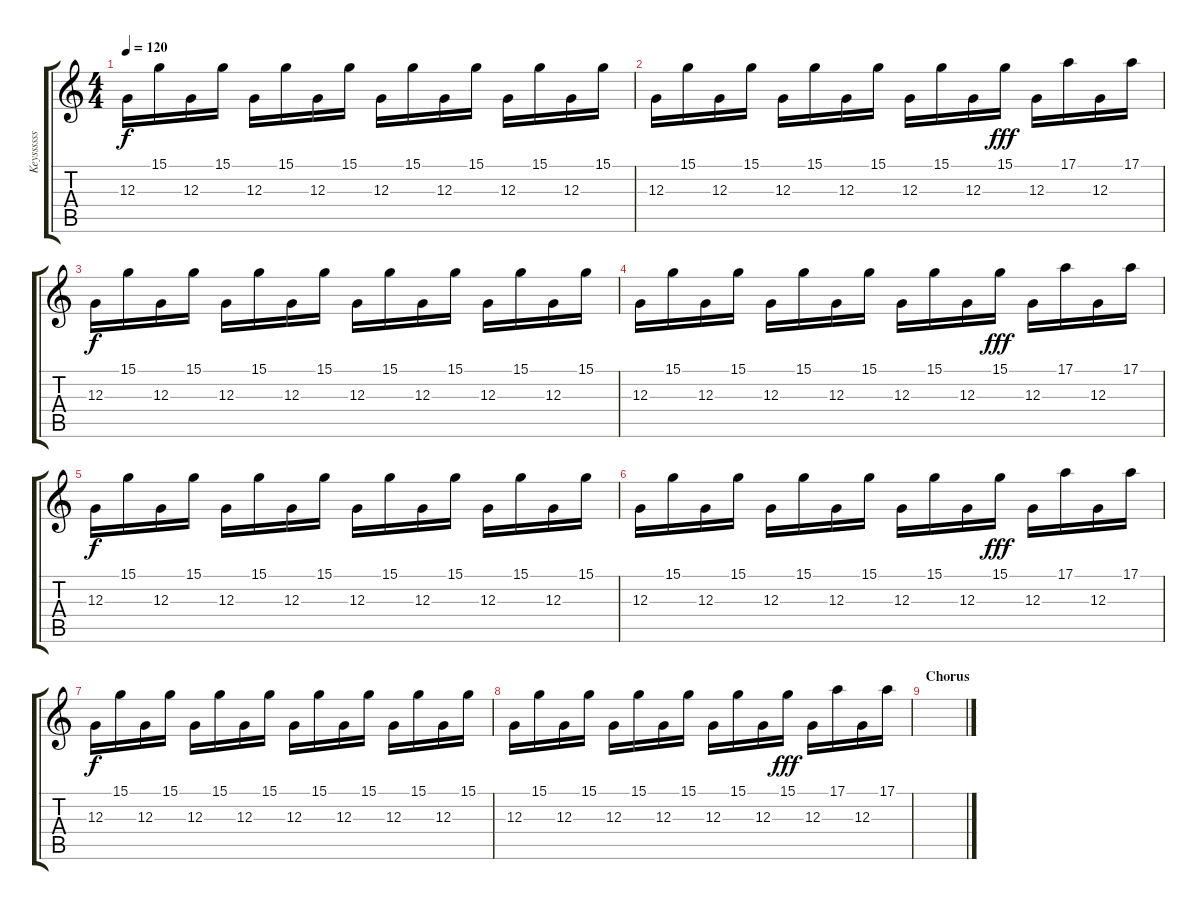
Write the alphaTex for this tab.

\track ("Keyssssss" "Keyssssss") {instrument fx1rain}
\staff {score tabs}
\tuning (E4 B3 G3 D3 A2 E2) {hide}
\ts (4 4)
\tempo 120
\clef g2
\ks c
12.3.16{dy f volume 3} 15.1.16 12.3.16 15.1.16 12.3.16 15.1.16 12.3.16 15.1.16 12.3.16 15.1.16 12.3.16 15.1.16 12.3.16 15.1.16 12.3.16 15.1.16 |
12.3.16{volume 8} 15.1.16 12.3.16 15.1.16 12.3.16 15.1.16 12.3.16 15.1.16 12.3.16 15.1.16 12.3.16 15.1.16{dy fff} 12.3.16 17.1.16 12.3.16 17.1.16 |
12.3.16{dy f volume 3} 15.1.16 12.3.16 15.1.16 12.3.16 15.1.16 12.3.16 15.1.16 12.3.16 15.1.16 12.3.16 15.1.16 12.3.16 15.1.16 12.3.16 15.1.16 |
12.3.16{volume 8} 15.1.16 12.3.16 15.1.16 12.3.16 15.1.16 12.3.16 15.1.16 12.3.16 15.1.16 12.3.16 15.1.16{dy fff} 12.3.16 17.1.16 12.3.16 17.1.16 |
12.3.16{dy f volume 3} 15.1.16 12.3.16 15.1.16 12.3.16 15.1.16 12.3.16 15.1.16 12.3.16 15.1.16 12.3.16 15.1.16 12.3.16 15.1.16 12.3.16 15.1.16 |
12.3.16{volume 8} 15.1.16 12.3.16 15.1.16 12.3.16 15.1.16 12.3.16 15.1.16 12.3.16 15.1.16 12.3.16 15.1.16{dy fff} 12.3.16 17.1.16 12.3.16 17.1.16 |
12.3.16{dy f volume 3} 15.1.16 12.3.16 15.1.16 12.3.16 15.1.16 12.3.16 15.1.16 12.3.16 15.1.16 12.3.16 15.1.16 12.3.16 15.1.16 12.3.16 15.1.16 |
12.3.16{volume 8} 15.1.16 12.3.16 15.1.16 12.3.16 15.1.16 12.3.16 15.1.16 12.3.16 15.1.16 12.3.16 15.1.16{dy fff} 12.3.16 17.1.16 12.3.16 17.1.16 |
\section ("" "Chorus")
